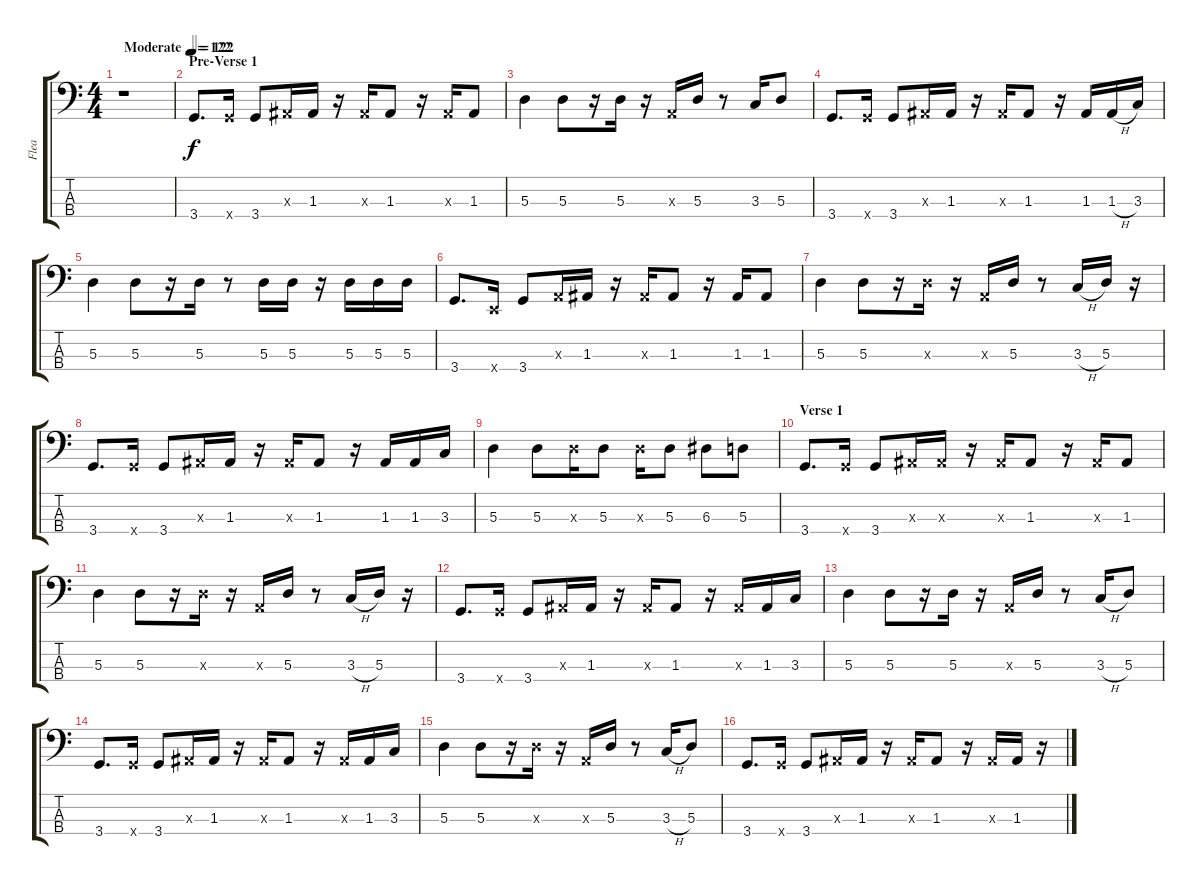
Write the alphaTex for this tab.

\track ("Flea" "Flea") {instrument electricbassfinger}
\staff {score tabs}
\tuning (G2 D2 A1 E1) {hide}
\ts (4 4)
\tempo (122 "Moderate")
\clef f4
\ks c
r.1{dy f instrument electricbassfinger} |
\section ("" "Pre-Verse 1")
\tempo 122
3.4.8{d} 3.4{x}.16 3.4.8 1.3{x}.16 1.3.16 r.16 1.3{x}.16 1.3.8 r.16 1.3{x}.16 1.3.8 |
5.3.4 5.3.8 r.16 5.3.16 r.16 0.3{x}.16 5.3.16 r.8 3.3.16 5.3.8 |
3.4.8{d} 3.4{x}.16 3.4.8 1.3{x}.16 1.3.16 r.16 1.3{x}.16 1.3.8 r.16 1.3.16 1.3{h}.16 3.3.16 |
5.3.4 5.3.8 r.16 5.3.16 r.8 5.3.16 5.3.16 r.16 5.3.16 5.3.16 5.3.16 |
3.4.8{d} 0.4{x}.16 3.4.8 0.3{x}.16 1.3.16 r.16 1.3{x}.16 1.3.8 r.16 1.3.16 1.3.8 |
5.3.4 5.3.8 r.16 5.3{x}.16 r.16 0.3{x}.16 5.3.16 r.8 3.3{h}.16 5.3.16 r.16 |
3.4.8{d} 3.4{x}.16 3.4.8 1.3{x}.16 1.3.16 r.16 1.3{x}.16 1.3.8 r.16 1.3.16 1.3.16 3.3.16 |
5.3.4 5.3.8 5.3{x}.16 5.3.8 5.3{x}.16 5.3.8 6.3.8 5.3.8 |
\section ("" "Verse 1")
3.4.8{d} 3.4{x}.16 3.4.8 1.3{x}.16 1.3{x}.16 r.16 1.3{x}.16 1.3.8 r.16 1.3{x}.16 1.3.8 |
5.3.4 5.3.8 r.16 5.3{x}.16 r.16 0.3{x}.16 5.3.16 r.8 3.3{h}.16 5.3.16 r.16 |
3.4.8{d} 3.4{x}.16 3.4.8 1.3{x}.16 1.3.16 r.16 1.3{x}.16 1.3.8 r.16 1.3{x}.16 1.3.16 3.3.16 |
5.3.4 5.3.8 r.16 5.3.16 r.16 0.3{x}.16 5.3.16 r.8 3.3{h}.16 5.3.8 |
3.4.8{d} 3.4{x}.16 3.4.8 1.3{x}.16 1.3.16 r.16 1.3{x}.16 1.3.8 r.16 1.3{x}.16 1.3.16 3.3.16 |
5.3.4 5.3.8 r.16 5.3{x}.16 r.16 0.3{x}.16 5.3.16 r.8 3.3{h}.16 5.3.8 |
3.4.8{d} 3.4{x}.16 3.4.8 1.3{x}.16 1.3.16 r.16 1.3{x}.16 1.3.8 r.16 1.3{x}.16 1.3.16 r.16
